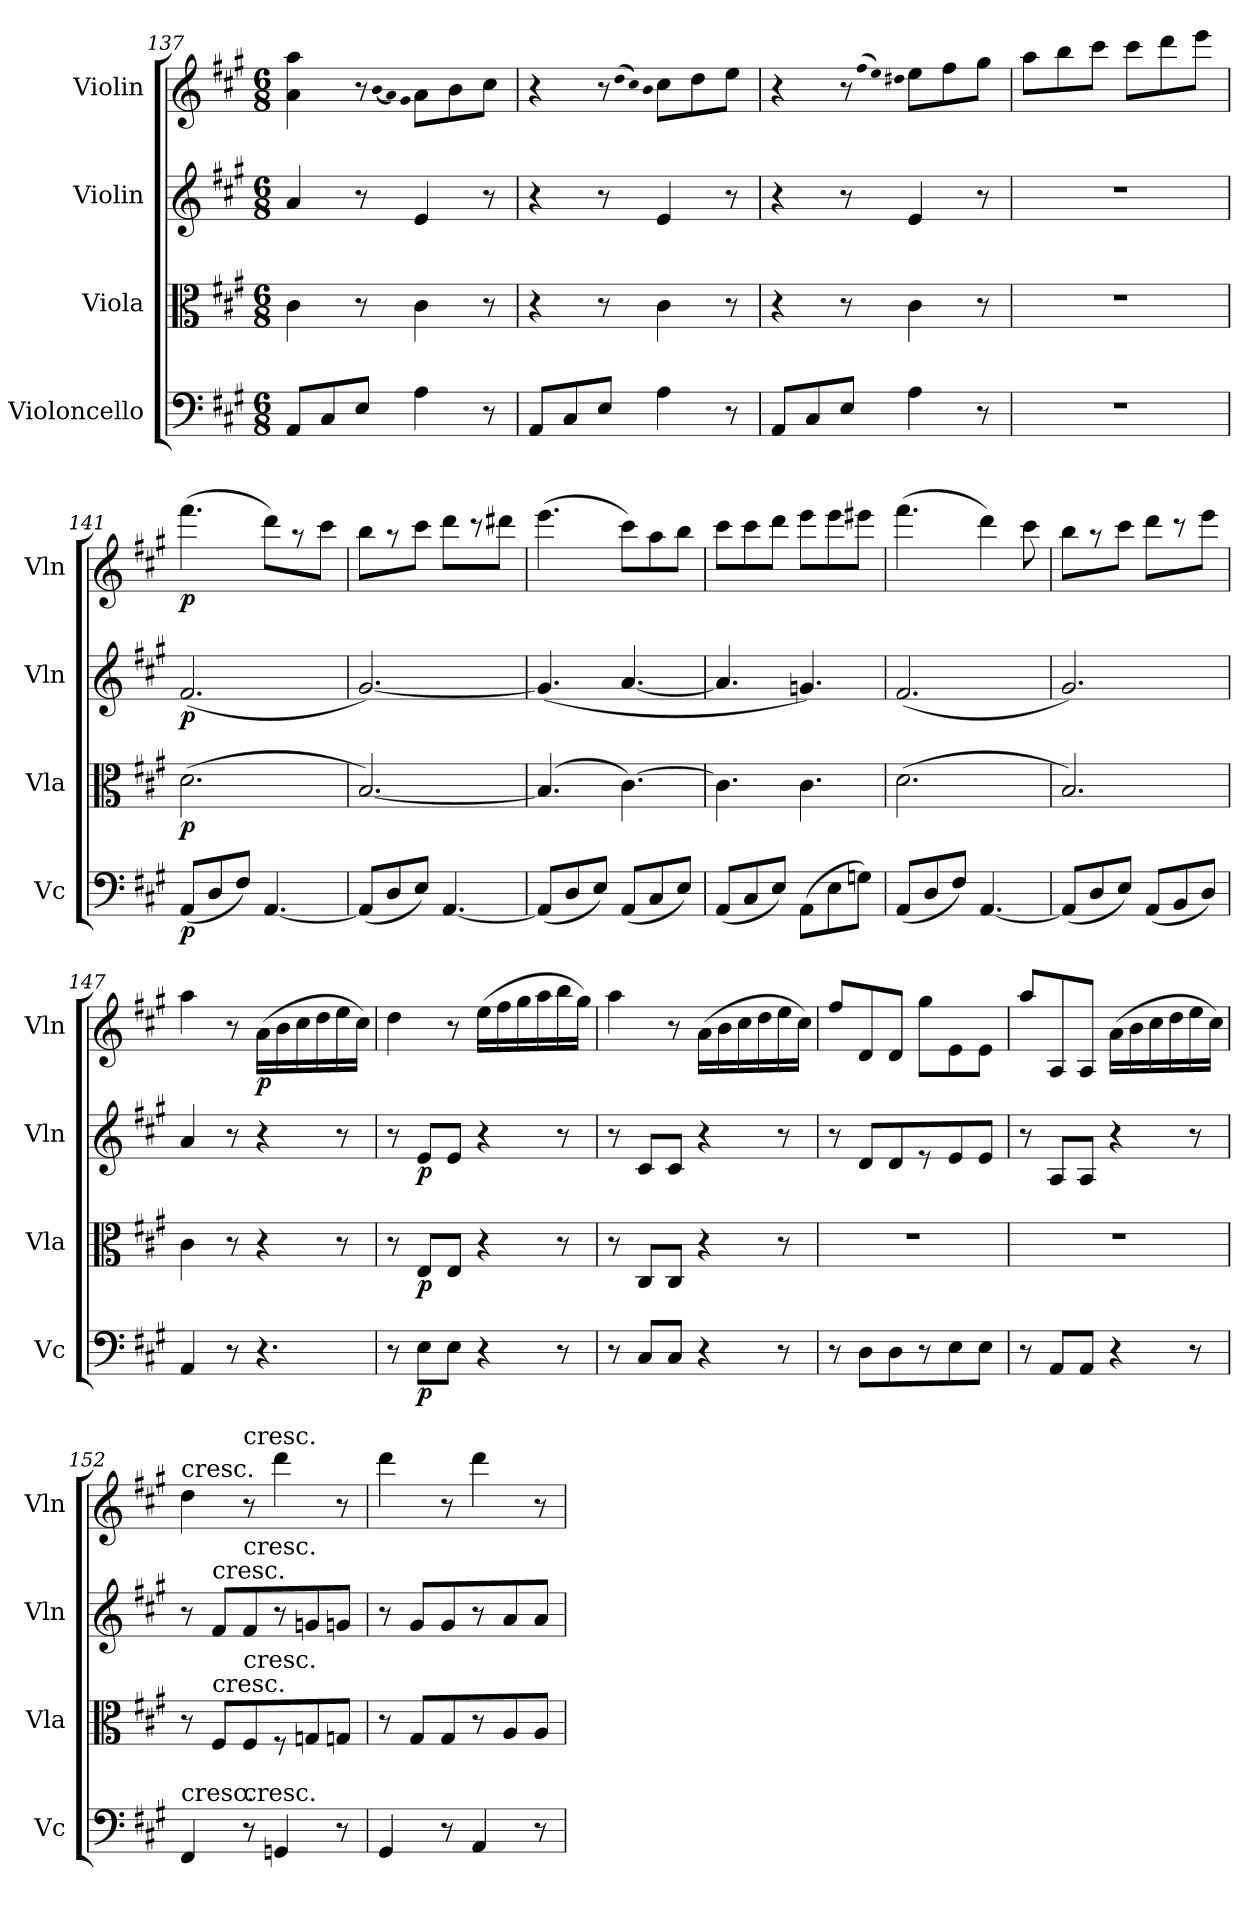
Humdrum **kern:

**kern	**dynam	**kern	**dynam	**kern	**dynam	**kern	**dynam
*part4	*part4	*part3	*part3	*part2	*part2	*part1	*part1
*staff4	*staff4	*staff3	*staff3	*staff2	*staff2	*staff1	*staff1
*I"Violoncello	*	*I"Viola	*	*I"Violin	*	*I"Violin	*
*I'Vc	*	*I'Vla	*	*I'Vln	*	*I'Vln	*
*clefF4	*	*clefC3	*	*clefG2	*	*clefG2	*
*k[f#c#g#]	*	*k[f#c#g#]	*	*k[f#c#g#]	*	*k[f#c#g#]	*
*A:	*	*A:	*	*A:	*	*A:	*
*M6/8	*	*M6/8	*	*M6/8	*	*M6/8	*
=137	=137	=137	=137	=137	=137	=137	=137
8AA/L	.	4c#\	.	4a/	.	4a\ 4aa\	.
8C#/	.	.	.	.	.	.	.
8E/J	.	8r	.	8r	.	8r	.
.	.	.	.	.	.	(qb	.
.	.	.	.	.	.	qa)	.
.	.	.	.	.	.	qg#	.
4A\	.	4c#\	.	4e/	.	8a\L	.
.	.	.	.	.	.	8b\	.
8r	.	8r	.	8r	.	8cc#\J	.
=138	=138	=138	=138	=138	=138	=138	=138
8AA/L	.	4r	.	4r	.	4r	.
8C#/	.	.	.	.	.	.	.
8E/J	.	8r	.	8r	.	8r	.
.	.	.	.	.	.	(qdd	.
.	.	.	.	.	.	qcc#)	.
.	.	.	.	.	.	qb	.
4A\	.	4c#\	.	4e/	.	8cc#\L	.
.	.	.	.	.	.	8dd\	.
8r	.	8r	.	8r	.	8ee\J	.
=139	=139	=139	=139	=139	=139	=139	=139
8AA/L	.	4r	.	4r	.	4r	.
8C#/	.	.	.	.	.	.	.
8E/J	.	8r	.	8r	.	8r	.
.	.	.	.	.	.	(qff#	.
.	.	.	.	.	.	qee)	.
.	.	.	.	.	.	qdd#X	.
4A\	.	4c#\	.	4e/	.	8ee\L	.
.	.	.	.	.	.	8ff#\	.
8r	.	8r	.	8r	.	8gg#\J	.
=140	=140	=140	=140	=140	=140	=140	=140
2.r	.	2.r	.	2.r	.	8aa\L	.
.	.	.	.	.	.	8bb\	.
.	.	.	.	.	.	8ccc#\J	.
.	.	.	.	.	.	8ccc#\L	.
.	.	.	.	.	.	8ddd\	.
.	.	.	.	.	.	8eee\J	.
=141	=141	=141	=141	=141	=141	=141	=141
(8AA/L	p	(2.d\	p	(2.f#/	p	(4.fff#\	p
8D/	.	.	.	.	.	.	.
8F#/J)	.	.	.	.	.	.	.
[4.AA/	.	.	.	.	.	8ddd\L)	.
.	.	.	.	.	.	8r	.
.	.	.	.	.	.	8ccc#\J	.
=142	=142	=142	=142	=142	=142	=142	=142
(8AA/L]	.	[2.B/)	.	[2.g#/)	.	8bb\L	.
8D/	.	.	.	.	.	8r	.
8E/J)	.	.	.	.	.	8ccc#\J	.
[4.AA/	.	.	.	.	.	8ddd\L	.
.	.	.	.	.	.	8r	.
.	.	.	.	.	.	8ddd#X\J	.
=143	=143	=143	=143	=143	=143	=143	=143
(8AA/L]	.	(4.B/]	.	(4.g#/]	.	(4.eee\	.
8D/	.	.	.	.	.	.	.
8E/J)	.	.	.	.	.	.	.
(8AA/L	.	[4.c#\)	.	[4.a/	.	8ccc#\L)	.
8C#/	.	.	.	.	.	8aa\	.
8E/J)	.	.	.	.	.	8bb\J	.
=144	=144	=144	=144	=144	=144	=144	=144
(8AA/L	.	4.c#\]	.	4.a/]	.	8ccc#\L	.
8C#/	.	.	.	.	.	8ccc#\	.
8E/J)	.	.	.	.	.	8ddd\J	.
(8AA\L	.	4.c#\	.	4.gn/)	.	8eee\L	.
8E\	.	.	.	.	.	8eee\	.
8Gn\J)	.	.	.	.	.	8eee#X\J	.
=145	=145	=145	=145	=145	=145	=145	=145
(8AA/L	.	(2.d\	.	(2.f#/	.	(4.fff#\	.
8D/	.	.	.	.	.	.	.
8F#/J)	.	.	.	.	.	.	.
[4.AA/	.	.	.	.	.	4ddd\)	.
.	.	.	.	.	.	8ccc#\	.
=146	=146	=146	=146	=146	=146	=146	=146
(8AA/L]	.	2.B/)	.	2.g#/)	.	8bb\L	.
8D/	.	.	.	.	.	8r	.
8E/J)	.	.	.	.	.	8ccc#\J	.
(8AA/L	.	.	.	.	.	8ddd\L	.
8BB/	.	.	.	.	.	8r	.
8D/J)	.	.	.	.	.	8eee\J	.
=147	=147	=147	=147	=147	=147	=147	=147
4AA/	.	4c#\	.	4a/	.	4aa\	.
8r	.	8r	.	8r	.	8r	.
4.r	.	4r	.	4r	.	(16a\LL	p
.	.	.	.	.	.	16b\	.
.	.	.	.	.	.	16cc#\	.
.	.	.	.	.	.	16dd\	.
.	.	8r	.	8r	.	16ee\	.
.	.	.	.	.	.	16cc#\JJ)	.
=148	=148	=148	=148	=148	=148	=148	=148
8r	.	8r	.	8r	.	4dd\	.
8E\L	p	8E/L	p	8e/L	p	.	.
8E\J	.	8E/J	.	8e/J	.	8r	.
4r	.	4r	.	4r	.	(16ee\LL	.
.	.	.	.	.	.	16ff#\	.
.	.	.	.	.	.	16gg#\	.
.	.	.	.	.	.	16aa\	.
8r	.	8r	.	8r	.	16bb\	.
.	.	.	.	.	.	16gg#\JJ)	.
=149	=149	=149	=149	=149	=149	=149	=149
8r	.	8r	.	8r	.	4aa\	.
8C#/L	.	8C#/L	.	8c#/L	.	.	.
8C#/J	.	8C#/J	.	8c#/J	.	8r	.
4r	.	4r	.	4r	.	(16a\LL	.
.	.	.	.	.	.	16b\	.
.	.	.	.	.	.	16cc#\	.
.	.	.	.	.	.	16dd\	.
8r	.	8r	.	8r	.	16ee\	.
.	.	.	.	.	.	16cc#\JJ)	.
=150	=150	=150	=150	=150	=150	=150	=150
8r	.	2.r	.	8r	.	8ff#/L	.
8D\L	.	.	.	8d/L	.	8d/	.
8D\	.	.	.	8d/	.	8d/J	.
8r	.	.	.	8r	.	8gg#\L	.
8E\	.	.	.	8e/	.	8e\	.
8E\J	.	.	.	8e/J	.	8e\J	.
=151	=151	=151	=151	=151	=151	=151	=151
8r	.	2.r	.	8r	.	8aa/L	.
8AA/L	.	.	.	8A/L	.	8A/	.
8AA/J	.	.	.	8A/J	.	8A/J	.
4r	.	.	.	4r	.	(16a\LL	.
.	.	.	.	.	.	16b\	.
.	.	.	.	.	.	16cc#\	.
.	.	.	.	.	.	16dd\	.
8r	.	.	.	8r	.	16ee\	.
.	.	.	.	.	.	16cc#\JJ)	.
=152	=152	=152	=152	=152	=152	=152	=152
!	!	!	!	!	!	!LO:TX:t=cresc.	!
!LO:TX:t=cresc.	!	!	!	!	!	!	!
4FF#/	.	8r	.	8r	.	4dd\	.
!	!	!	!	!LO:TX:t=cresc.	!	!	!
!	!	!LO:TX:t=cresc.	!	!	!	!	!
.	.	8F#/L	.	8f#/L	.	.	.
!	!	!	!	!	!	!LO:TX:t=cresc.	!
!	!	!	!	!LO:TX:t=cresc.	!	!	!
!	!	!LO:TX:t=cresc.	!	!	!	!	!
!LO:TX:t=cresc.	!	!	!	!	!	!	!
8r	.	8F#/	.	8f#/	.	8r	.
4GGn/	.	8r	.	8r	.	4ddd\	.
.	.	8Gn/	.	8gn/	.	.	.
8r	.	8Gn/J	.	8gn/J	.	8r	.
=153	=153	=153	=153	=153	=153	=153	=153
4GG#/	.	8r	.	8r	.	4ddd\	.
.	.	8G#/L	.	8g#/L	.	.	.
8r	.	8G#/	.	8g#/	.	8r	.
4AA/	.	8r	.	8r	.	4ddd\	.
.	.	8A/	.	8a/	.	.	.
8r	.	8A/J	.	8a/J	.	8r	.
=	=	=	=	=	=	=	=
*-	*-	*-	*-	*-	*-	*-	*-
